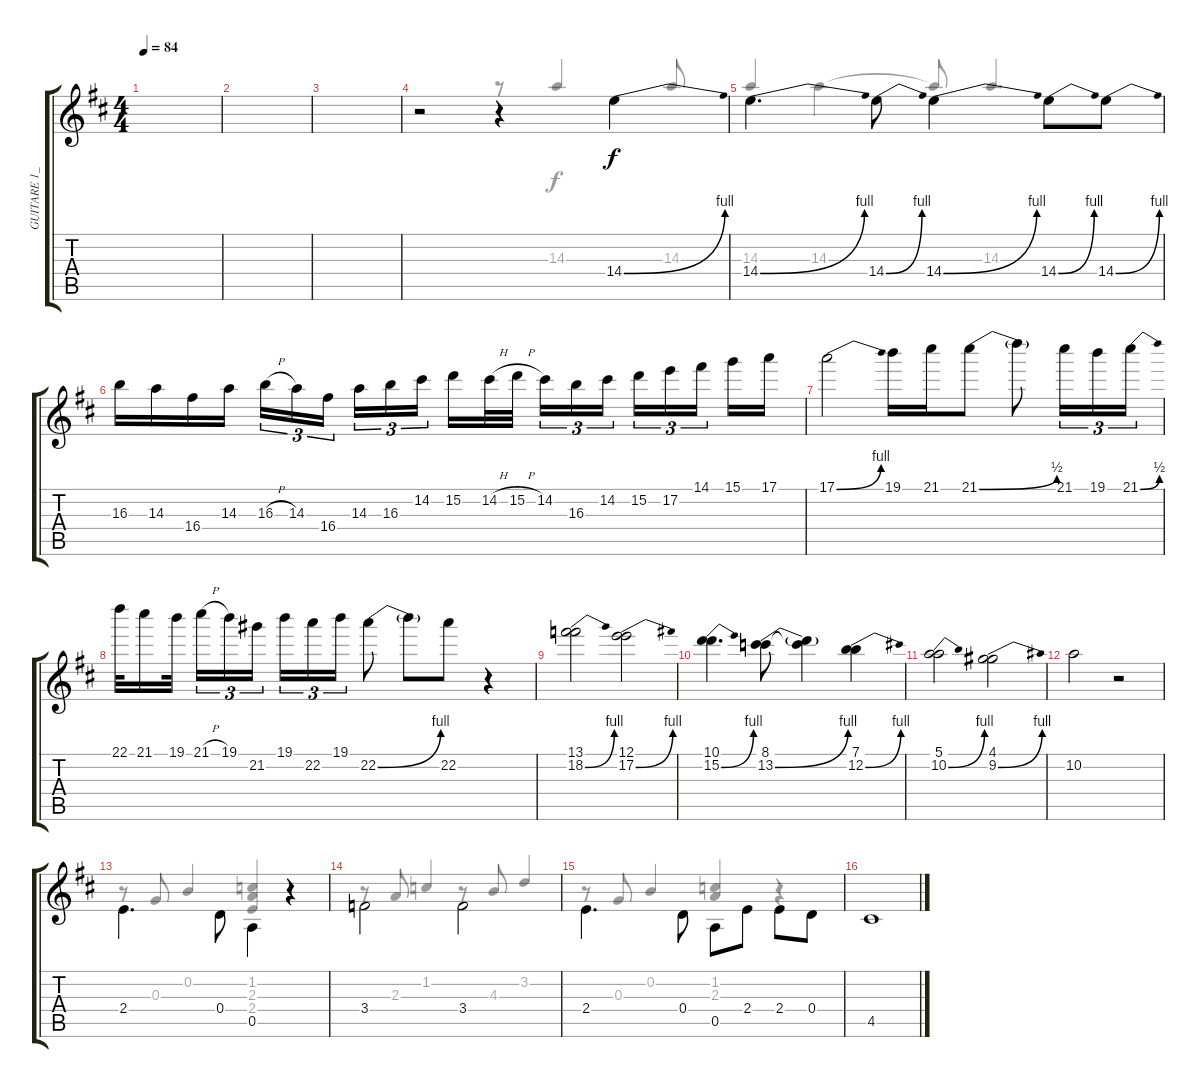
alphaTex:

\track ("GUITARE 1_1" "GUITARE 1_") {instrument overdrivenguitar}
\staff {score tabs}
\tuning (E4 B3 G3 D3 A2 E2) {hide}
\voice
\ts (4 4)
\tempo 84
\clef g2
\ks d
|
|
|
r.2 r.4 14.4{be (bend 0 0 60 4)}.4{beam Down} |
14.4{be (bend 0 0 60 4)}.4{d beam Down} 14.4{be (bend 0 0 60 4)}.8{beam Down} 14.4{be (bend 0 0 60 4)}.4{beam Down} 14.4{be (bend 0 0 60 4)}.8{beam Down} 14.4{be (bend 0 0 60 4)}.8{beam Down} |
16.3.16 14.3.16 16.4.16 14.3.16 16.3{h}.16{tu (3 2)} 14.3.16{tu (3 2)} 16.4.16{tu (3 2) beam splitsecondary} 14.3.16{tu (3 2)} 16.3.16{tu (3 2)} 14.2.16{tu (3 2)} 15.2.16 14.2{h}.32 15.2{h}.32{beam splitsecondary} 14.2.16{tu (3 2)} 16.3.16{tu (3 2)} 14.2.16{tu (3 2)} 15.2.16{tu (3 2)} 17.2.16{tu (3 2)} 14.1.16{tu (3 2) beam splitsecondary} 15.1.16 17.1.16 |
17.1{be (bend 0 0 60 4)}.2 19.1.16 21.1.16 21.1{be (bend 0 0 60 2)}.8 21.1{t}.8 21.1.16{tu (3 2)} 19.1.16{tu (3 2)} 21.1{be (bend 0 0 60 2)}.16{tu (3 2)} |
22.1.32 21.1.16 19.1.32{beam splitsecondary} 21.1{h}.16{tu (3 2)} 19.1.16{tu (3 2)} 21.2.16{tu (3 2)} 19.1.16{tu (3 2)} 22.2.16{tu (3 2)} 19.1.16{tu (3 2)} 22.2{be (bend 0 0 60 4)}.8 22.2{t}.8 22.2.8 r.4 |
(13.1 18.2{be (bend 0 0 60 4)}).2 (12.1 17.2{be (bend 0 0 60 4)}).2 |
(10.1 15.2{be (bend 0 0 60 4)}).4{d} (8.1 13.2{be (bend 0 0 60 4)}).8 (8.1{t} 13.2{t}).4 (7.1 12.2{be (bend 0 0 60 4)}).4 |
(5.1 10.2{be (bend 0 0 60 4)}).2 (4.1 9.2{be (bend 0 0 60 4)}).2 |
10.2.2 r.2 |
2.4.4{d beam Down} 0.4.8{beam Down} 0.5.4{beam Down} r.4 |
3.4.2{beam Down} 3.4.2{beam Down} |
2.4.4{d beam Down} 0.4.8{beam Down} 0.5.8{beam Down} 2.4.8{beam Down} 2.4.8{beam Down} 0.4.8{beam Down} |
4.5.1
\voice
\clef g2
\ottava regular
\simile none
\ks d
|
|
|
r.2 r.8 14.3.4{beam Up} 14.3.8{beam Up} |
14.3.4{beam Up} 14.3.4 14.3{t}.8{beam Up} 14.3.4{d beam Up} |
|
|
|
|
|
|
|
r.8 0.3.8{beam Up} 0.2.4{beam Up} (1.2 2.3 2.4).4{beam Up} r.4 |
r.8 2.3.8{beam Up} 1.2.4{beam Up} r.8 4.3.8{beam Up} 3.2.4{beam Up} |
r.8 0.3.8{beam Up} 0.2.4{beam Up} (1.2 2.3).4{beam Up} r.4 |
